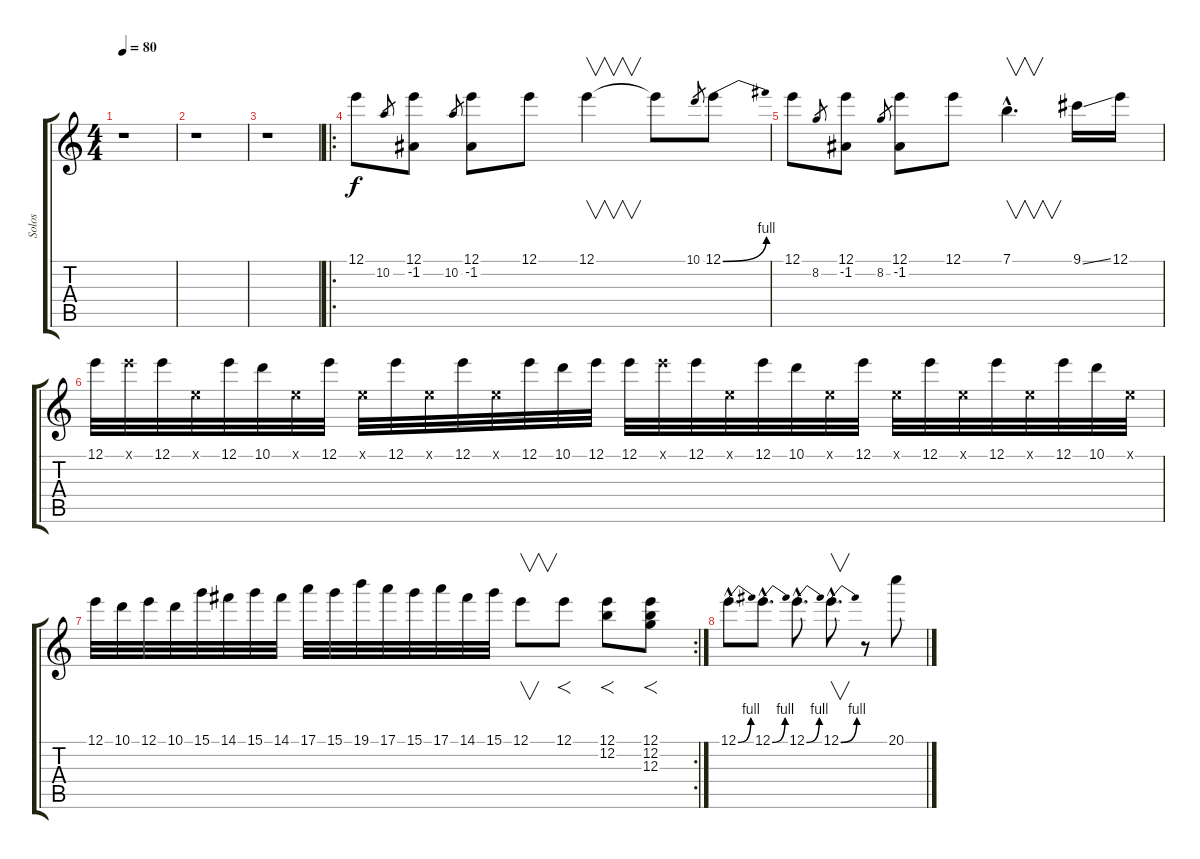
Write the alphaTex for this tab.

\track ("Solos" "Solos") {instrument overdrivenguitar}
\staff {score tabs}
\tuning (E4 B3 G3 D3 A2 E2) {hide}
\ts (4 4)
\tempo 80
\clef g2
\ks c
r.1{dy f} |
r.1 |
r.1 |
\ro
12.1.8{volume 15 instrument overdrivenguitar} 10.2.8{gr} (12.1 -1.2).8 10.2.8{gr} (12.1 -1.2).8 12.1.8 12.1.4{v} 12.1{t}.8 10.1.8{gr} 12.1{be (bend 0 0 60 4)}.8 |
12.1.8 8.2.8{gr} (12.1 -1.2).8 8.2.8{gr} (12.1 -1.2).8 12.1.8 7.1{hac}.4{v d} 9.1{ss}.16 12.1.16 |
12.1.32 12.1{x}.32 12.1.32 0.1{x}.32 12.1.32 10.1.32 0.1{x}.32 12.1.32 0.1{x}.32 12.1.32 0.1{x}.32 12.1.32 0.1{x}.32 12.1.32 10.1.32 12.1.32 12.1.32 12.1{x}.32 12.1.32 0.1{x}.32 12.1.32 10.1.32 0.1{x}.32 12.1.32 0.1{x}.32 12.1.32 0.1{x}.32 12.1.32 0.1{x}.32 12.1.32 10.1.32 0.1{x}.32 |
\rc 2
12.1.32 10.1.32 12.1.32 10.1.32 15.1.32 14.1.32 15.1.32 14.1.32 17.1.32 15.1.32 19.1.32 17.1.32 15.1.32 17.1.32 14.1.32 15.1.32 12.1.8{v} 12.1.8{f} (12.1 12.2).8{f} (12.1 12.2 12.3).8{f} |
12.1{be (bend 0 0 60 4) hac}.8{d} 12.1{be (bend 0 0 60 4) hac}.8{d} 12.1{be (bend 0 0 60 4) hac}.8{d} 12.1{be (bend 0 0 60 4) hac}.8{v d} r.8 20.1.8
